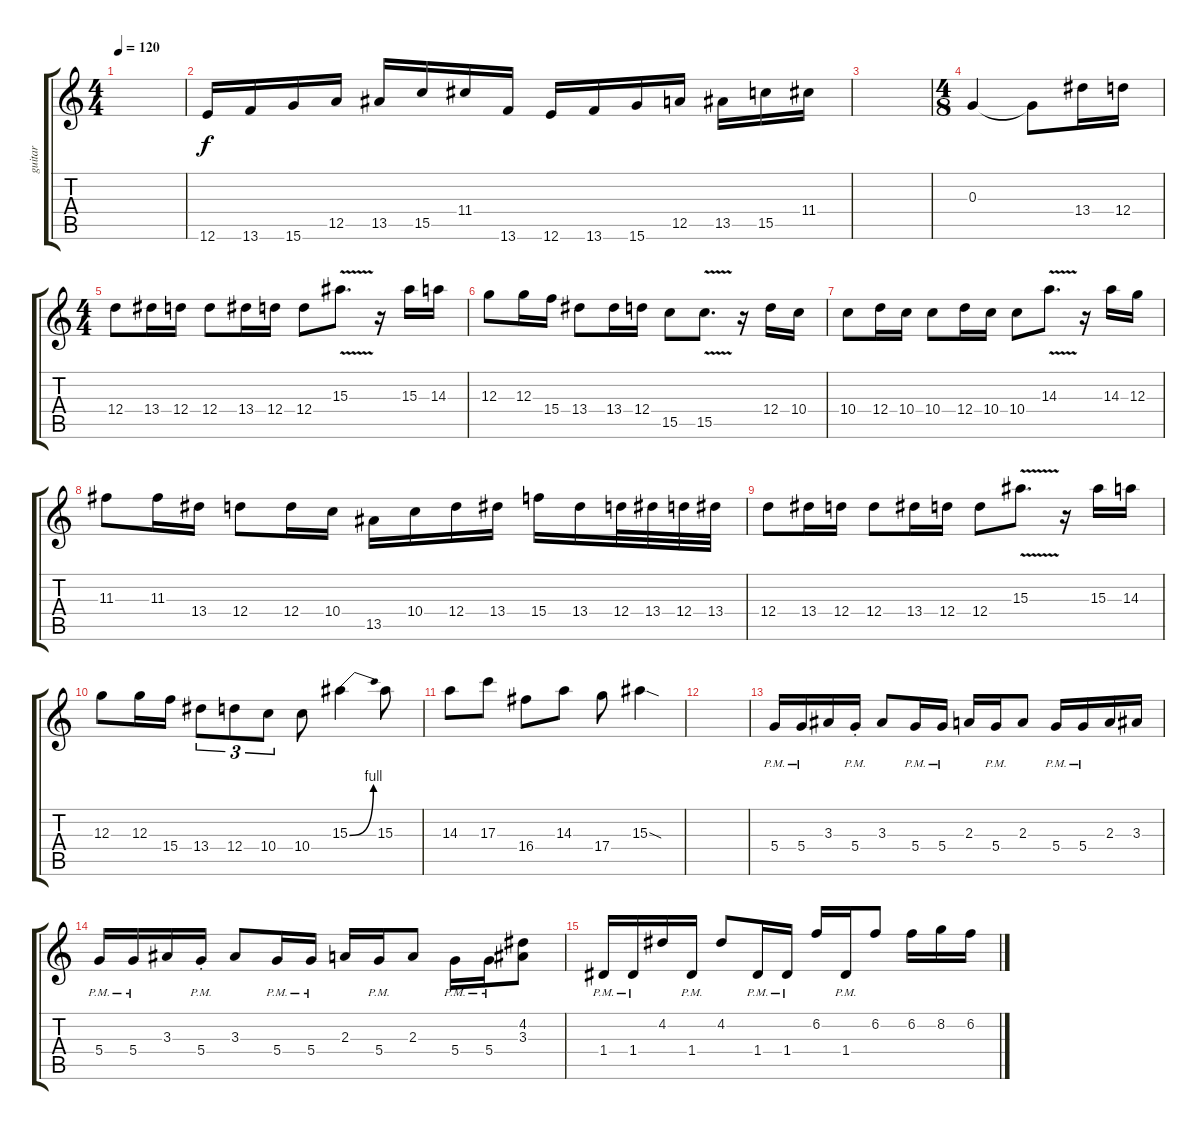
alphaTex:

\track ("guitar" "guitar") {instrument distortionguitar}
\staff {score tabs}
\tuning (E4 B3 G3 D3 A2 E2) {hide}
\ts (4 4)
\tempo 120
\clef g2
\ks c
|
12.6.16 13.6.16 15.6.16 12.5.16 13.5.16 15.5.16 11.4.16 13.6.16 12.6.16 13.6.16 15.6.16 12.5.16 13.5.16 15.5.16 11.4.16 |
|
\ts (4 8)
0.3.4 0.3{t}.8 13.4.16 12.4.16 |
\ts (4 4)
12.4.8 13.4.16 12.4.16 12.4.8 13.4.16 12.4.16 12.4.8 15.3{v}.8{d} r.16 15.3.16 14.3.16 |
12.3.8 12.3.16 15.4.16 13.4.8 13.4.16 12.4.16 15.5.8 15.5{v}.8{d} r.16 12.4.16 10.4.16 |
10.4.8 12.4.16 10.4.16 10.4.8 12.4.16 10.4.16 10.4.8 14.3{v}.8{d} r.16 14.3.16 12.3.16 |
11.3.8 11.3.16 13.4.16 12.4.8 12.4.16 10.4.16 13.5.16 10.4.16 12.4.16 13.4.16 15.4.16 13.4.16 12.4.32 13.4.32 12.4.32 13.4.32 |
12.4.8 13.4.16 12.4.16 12.4.8 13.4.16 12.4.16 12.4.8 15.3{v}.8{d} r.16 15.3.16 14.3.16 |
12.3.8 12.3.16 15.4.16 13.4.8{tu (3 2)} 12.4.8{tu (3 2)} 10.4.8{tu (3 2)} 10.4.8 15.3{be (bend 0 0 60 4)}.4 15.3.8 |
14.3.8 17.3.8 16.4.8 14.3.8 17.4.8 15.3{sod}.4 |
|
5.4{pm}.16 5.4{pm}.16 3.3.16 5.4{pm st}.16 3.3.8 5.4{pm}.16 5.4{pm}.16 2.3.16 5.4{pm}.16 2.3.8 5.4{pm}.16 5.4{pm}.16 2.3.16 3.3.16 |
5.4{pm}.16 5.4{pm}.16 3.3.16 5.4{pm st}.16 3.3.8 5.4{pm}.16 5.4{pm}.16 2.3.16 5.4{pm}.16 2.3.8 5.4{pm}.16 5.4{pm}.16 (4.2 3.3).8 |
1.4{pm}.16 1.4{pm}.16 4.2.16 1.4{pm}.16 4.2.8 1.4{pm}.16 1.4{pm}.16 6.2.16 1.4{pm}.16 6.2.8 6.2.16 8.2.16 6.2.16
